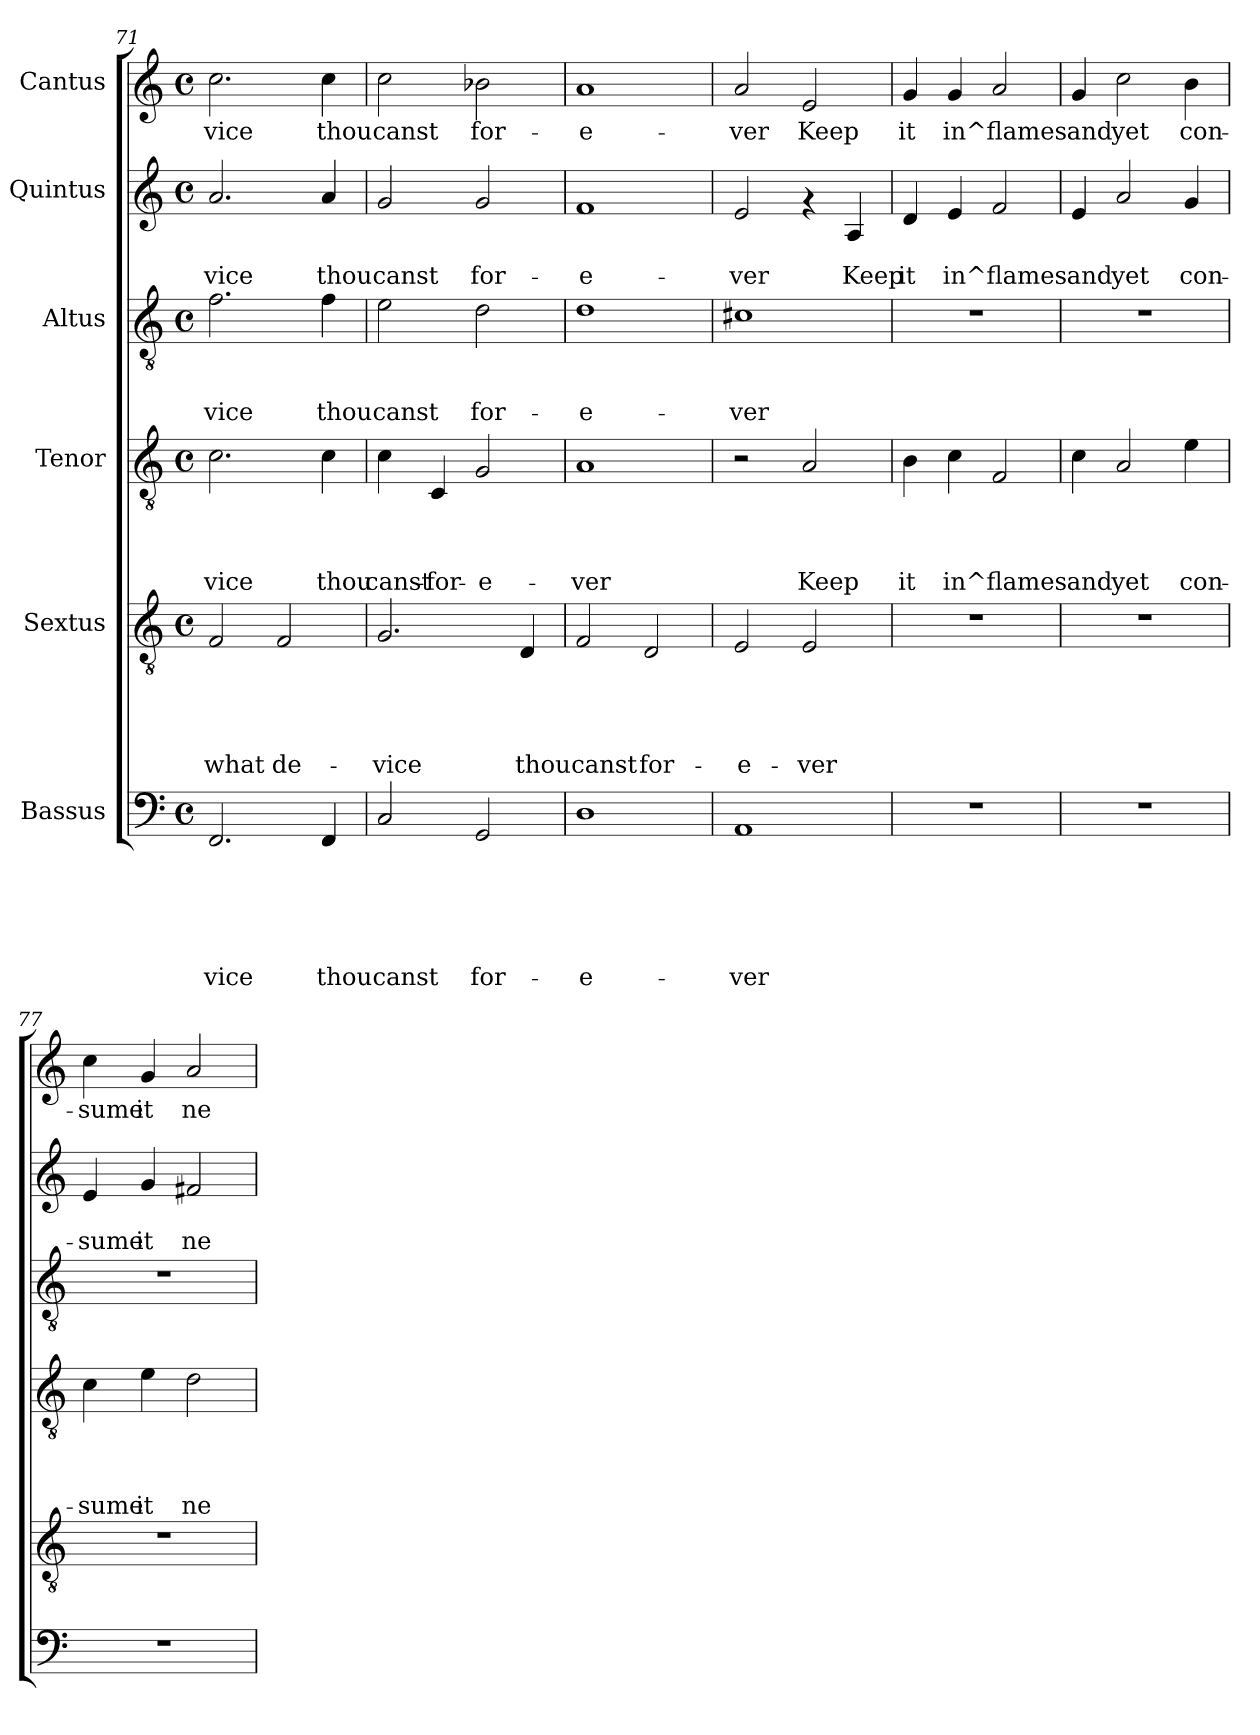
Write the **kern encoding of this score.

**kern	**text	**text	**text	**text	**text	**text	**kern	**text	**text	**text	**text	**text	**kern	**text	**text	**text	**text	**kern	**text	**text	**text	**kern	**text	**text	**kern	**text
*part6	*part6	*part6	*part6	*part6	*part6	*part6	*part5	*part5	*part5	*part5	*part5	*part5	*part4	*part4	*part4	*part4	*part4	*part3	*part3	*part3	*part3	*part2	*part2	*part2	*part1	*part1
*staff6	*staff6	*staff6	*staff6	*staff6	*staff6	*staff6	*staff5	*staff5	*staff5	*staff5	*staff5	*staff5	*staff4	*staff4	*staff4	*staff4	*staff4	*staff3	*staff3	*staff3	*staff3	*staff2	*staff2	*staff2	*staff1	*staff1
*I"Bassus	*	*	*	*	*	*	*I"Sextus	*	*	*	*	*	*I"Tenor	*	*	*	*	*I"Altus	*	*	*	*I"Quintus	*	*	*I"Cantus	*
*clefF4	*	*	*	*	*	*	*clefGv2	*	*	*	*	*	*clefGv2	*	*	*	*	*clefGv2	*	*	*	*clefG2	*	*	*clefG2	*
*k[]	*	*	*	*	*	*	*k[]	*	*	*	*	*	*k[]	*	*	*	*	*k[]	*	*	*	*k[]	*	*	*k[]	*
*C:	*	*	*	*	*	*	*C:	*	*	*	*	*	*C:	*	*	*	*	*C:	*	*	*	*C:	*	*	*C:	*
*M4/4	*	*	*	*	*	*	*M4/4	*	*	*	*	*	*M4/4	*	*	*	*	*M4/4	*	*	*	*M4/4	*	*	*M4/4	*
*met(c)	*	*	*	*	*	*	*met(c)	*	*	*	*	*	*met(c)	*	*	*	*	*met(c)	*	*	*	*met(c)	*	*	*met(c)	*
=71	=71	=71	=71	=71	=71	=71	=71	=71	=71	=71	=71	=71	=71	=71	=71	=71	=71	=71	=71	=71	=71	=71	=71	=71	=71	=71
!	!	!	!	!	!	!LO:LY:b	!	!	!	!	!	!LO:LY:b	!	!	!	!	!LO:LY:b	!	!	!	!LO:LY:b	!	!	!LO:LY:b	!	!LO:LY:b
2.FF/	.	.	.	.	.	-vice	2F/	.	.	.	.	what	2.c\	.	.	.	-vice	2.f\	.	.	-vice	2.a/	.	-vice	2.cc\	-vice
!	!	!	!	!	!	!	!	!	!	!	!	!LO:LY:b	!	!	!	!	!	!	!	!	!	!	!	!	!	!
.	.	.	.	.	.	.	2F/	.	.	.	.	de-	.	.	.	.	.	.	.	.	.	.	.	.	.	.
!	!	!	!	!	!	!LO:LY:b	!	!	!	!	!	!	!	!	!	!	!LO:LY:b	!	!	!	!LO:LY:b	!	!	!LO:LY:b	!	!LO:LY:b
4FF/	.	.	.	.	.	thou	.	.	.	.	.	.	4c\	.	.	.	thou	4f\	.	.	thou	4a/	.	thou	4cc\	thou
=72	=72	=72	=72	=72	=72	=72	=72	=72	=72	=72	=72	=72	=72	=72	=72	=72	=72	=72	=72	=72	=72	=72	=72	=72	=72	=72
!	!	!	!	!	!	!LO:LY:b	!	!	!	!	!	!LO:LY:b	!	!	!	!	!LO:LY:b	!	!	!	!LO:LY:b	!	!	!LO:LY:b	!	!LO:LY:b
2C/	.	.	.	.	.	canst	2.G/	.	.	.	.	-vice	4c\	.	.	.	canst-	2e\	.	.	canst	2g/	.	canst	2cc\	canst
!	!	!	!	!	!	!	!	!	!	!	!	!	!	!	!	!	!LO:LY:b	!	!	!	!	!	!	!	!	!
.	.	.	.	.	.	.	.	.	.	.	.	.	4C/	.	.	.	-for-	.	.	.	.	.	.	.	.	.
!	!	!	!	!	!	!LO:LY:b	!	!	!	!	!	!	!	!	!	!	!LO:LY:b	!	!	!	!LO:LY:b	!	!	!LO:LY:b	!	!LO:LY:b
2GG/	.	.	.	.	.	for-	.	.	.	.	.	.	2G/	.	.	.	-e-	2d\	.	.	for-	2g/	.	for-	2b-X\	for-
!	!	!	!	!	!	!	!	!	!	!	!	!LO:LY:b	!	!	!	!	!	!	!	!	!	!	!	!	!	!
.	.	.	.	.	.	.	4D/	.	.	.	.	thou	.	.	.	.	.	.	.	.	.	.	.	.	.	.
=73	=73	=73	=73	=73	=73	=73	=73	=73	=73	=73	=73	=73	=73	=73	=73	=73	=73	=73	=73	=73	=73	=73	=73	=73	=73	=73
!	!	!	!	!	!	!LO:LY:b	!	!	!	!	!	!LO:LY:b	!	!	!	!	!LO:LY:b	!	!	!	!LO:LY:b	!	!	!LO:LY:b	!	!LO:LY:b
1D	.	.	.	.	.	-e-	2F/	.	.	.	.	canst	1A	.	.	.	-ver	1d	.	.	-e-	1f	.	-e-	1a	-e-
!	!	!	!	!	!	!	!	!	!	!	!	!LO:LY:b	!	!	!	!	!	!	!	!	!	!	!	!	!	!
.	.	.	.	.	.	.	2D/	.	.	.	.	for-	.	.	.	.	.	.	.	.	.	.	.	.	.	.
=74	=74	=74	=74	=74	=74	=74	=74	=74	=74	=74	=74	=74	=74	=74	=74	=74	=74	=74	=74	=74	=74	=74	=74	=74	=74	=74
!	!	!	!	!	!	!LO:LY:b	!	!	!	!	!	!LO:LY:b	!	!	!	!	!	!	!	!	!LO:LY:b	!	!	!LO:LY:b	!	!LO:LY:b
1AA	.	.	.	.	.	-ver	2E/	.	.	.	.	-e-	2r	.	.	.	.	1c#X	.	.	-ver	2e/	.	-ver	2a/	-ver
!	!	!	!	!	!	!	!	!	!	!	!	!LO:LY:b	!	!	!	!	!LO:LY:b	!	!	!	!	!	!	!	!	!LO:LY:b
.	.	.	.	.	.	.	2E/	.	.	.	.	-ver	2A/	.	.	.	Keep	.	.	.	.	4rf	.	.	2e/	Keep
!	!	!	!	!	!	!	!	!	!	!	!	!	!	!	!	!	!	!	!	!	!	!	!	!LO:LY:b	!	!
.	.	.	.	.	.	.	.	.	.	.	.	.	.	.	.	.	.	.	.	.	.	4A/	.	Keep	.	.
=75	=75	=75	=75	=75	=75	=75	=75	=75	=75	=75	=75	=75	=75	=75	=75	=75	=75	=75	=75	=75	=75	=75	=75	=75	=75	=75
!	!	!	!	!	!	!	!	!	!	!	!	!	!	!	!	!	!LO:LY:b	!	!	!	!	!	!	!LO:LY:b	!	!LO:LY:b
1r	.	.	.	.	.	.	1r	.	.	.	.	.	4B\	.	.	.	it	1r	.	.	.	4d/	.	it	4g/	it
!	!	!	!	!	!	!	!	!	!	!	!	!	!	!	!	!	!LO:LY:b	!	!	!	!	!	!	!LO:LY:b	!	!LO:LY:b
.	.	.	.	.	.	.	.	.	.	.	.	.	4c\	.	.	.	in^flames	.	.	.	.	4e/	.	in^flames	4g/	in^flames
.	.	.	.	.	.	.	.	.	.	.	.	.	2F/	.	.	.	.	.	.	.	.	2f/	.	.	2a/	.
!!LO:PB:g=z
=76	=76	=76	=76	=76	=76	=76	=76	=76	=76	=76	=76	=76	=76	=76	=76	=76	=76	=76	=76	=76	=76	=76	=76	=76	=76	=76
!	!	!	!	!	!	!	!	!	!	!	!	!	!	!	!	!	!LO:LY:b	!	!	!	!	!	!	!LO:LY:b	!	!LO:LY:b
1r	.	.	.	.	.	.	1r	.	.	.	.	.	4c\	.	.	.	and	1r	.	.	.	4e/	.	and	4g/	and
!	!	!	!	!	!	!	!	!	!	!	!	!	!	!	!	!	!LO:LY:b	!	!	!	!	!	!	!LO:LY:b	!	!LO:LY:b
.	.	.	.	.	.	.	.	.	.	.	.	.	2A/	.	.	.	yet	.	.	.	.	2a/	.	yet	2cc\	yet
!	!	!	!	!	!	!	!	!	!	!	!	!	!	!	!	!	!LO:LY:b	!	!	!	!	!	!	!LO:LY:b	!	!LO:LY:b
.	.	.	.	.	.	.	.	.	.	.	.	.	4e\	.	.	.	con-	.	.	.	.	4g/	.	con-	4b\	con-
=77	=77	=77	=77	=77	=77	=77	=77	=77	=77	=77	=77	=77	=77	=77	=77	=77	=77	=77	=77	=77	=77	=77	=77	=77	=77	=77
!	!	!	!	!	!	!	!	!	!	!	!	!	!	!	!	!	!LO:LY:b	!	!	!	!	!	!	!LO:LY:b	!	!LO:LY:b
1r	.	.	.	.	.	.	1r	.	.	.	.	.	4c\	.	.	.	-sume	1r	.	.	.	4e/	.	-sume	4cc\	-sume
!	!	!	!	!	!	!	!	!	!	!	!	!	!	!	!	!	!LO:LY:b	!	!	!	!	!	!	!LO:LY:b	!	!LO:LY:b
.	.	.	.	.	.	.	.	.	.	.	.	.	4e\	.	.	.	it	.	.	.	.	4g/	.	it	4g/	it
!	!	!	!	!	!	!	!	!	!	!	!	!	!	!	!	!	!LO:LY:b	!	!	!	!	!	!	!LO:LY:b	!	!LO:LY:b
.	.	.	.	.	.	.	.	.	.	.	.	.	2d\	.	.	.	ne-	.	.	.	.	2f#X/	.	ne-	2a/	ne-
=	=	=	=	=	=	=	=	=	=	=	=	=	=	=	=	=	=	=	=	=	=	=	=	=	=	=
*-	*-	*-	*-	*-	*-	*-	*-	*-	*-	*-	*-	*-	*-	*-	*-	*-	*-	*-	*-	*-	*-	*-	*-	*-	*-	*-
